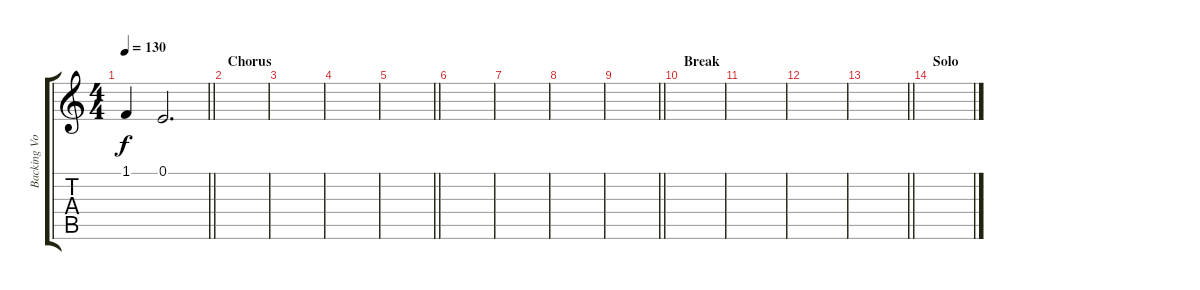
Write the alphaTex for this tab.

\track ("Backing Vocals" "Backing Vo") {instrument lead6voice}
\staff {score tabs}
\tuning (E4 B3 G3 D3 A2 E2) {hide}
\ts (4 4)
\tempo 130
\clef g2
\barLineRight lightlight
\ks c
1.1.4{dy f} 0.1.2{d} |
\section ("" "Chorus")
|
|
|
\barLineRight lightlight
|
|
|
|
\barLineRight lightlight
|
\section ("" "Break")
|
|
|
\barLineRight lightlight
|
\section ("" "Solo")
